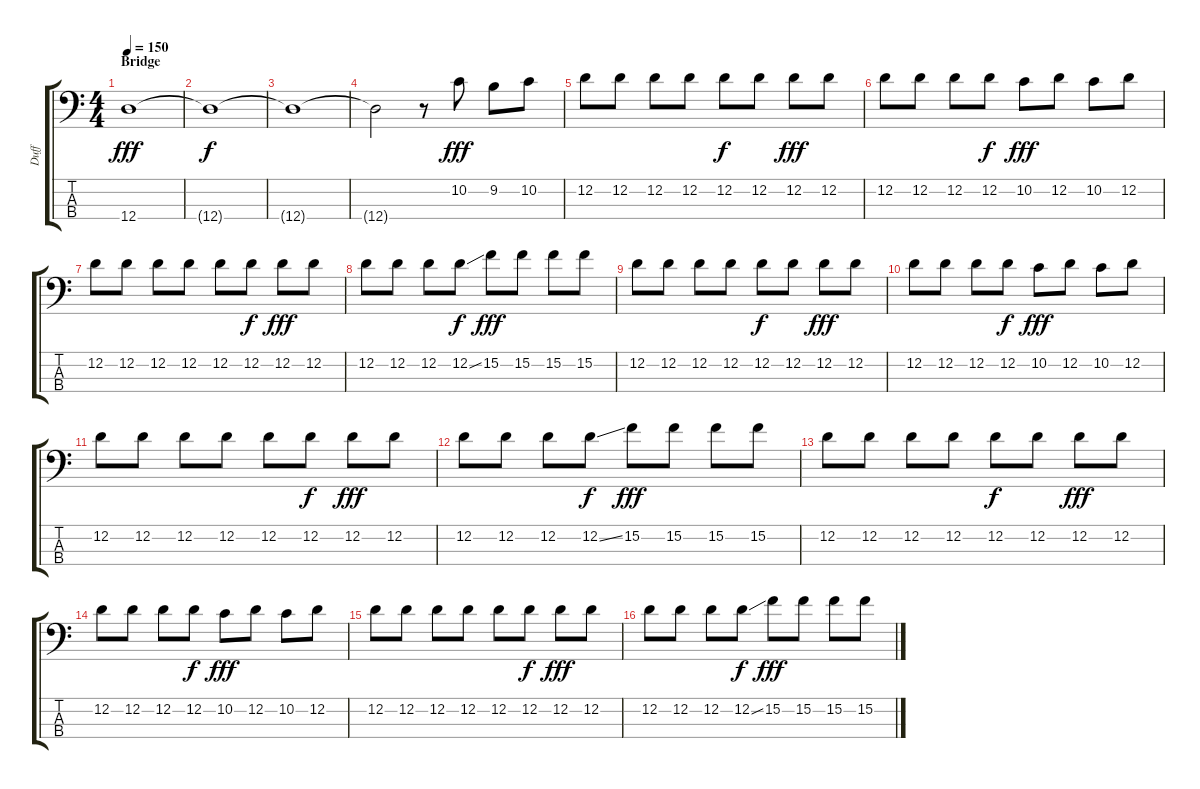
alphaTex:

\track ("Duff" "Duff") {instrument electricbasspick}
\staff {score tabs}
\tuning (G2 D2 A1 D1) {hide}
\ts (4 4)
\section ("" "Bridge")
\tempo 150
\clef f4
\ks c
12.4.1{dy fff} |
12.4{t}.1{dy f} |
12.4{t}.1 |
12.4{t}.2 r.8 10.2.8{dy fff} 9.2.8 10.2.8 |
12.2.8 12.2.8 12.2.8 12.2.8 12.2.8{dy f} 12.2.8 12.2.8{dy fff} 12.2.8 |
12.2.8 12.2.8 12.2.8 12.2.8{dy f} 10.2.8{dy fff} 12.2.8 10.2.8 12.2.8 |
12.2.8 12.2.8 12.2.8 12.2.8 12.2.8 12.2.8{dy f} 12.2.8{dy fff} 12.2.8 |
12.2.8 12.2.8 12.2.8 12.2{ss}.8{dy f} 15.2.8{dy fff} 15.2.8 15.2.8 15.2.8 |
12.2.8 12.2.8 12.2.8 12.2.8 12.2.8{dy f} 12.2.8 12.2.8{dy fff} 12.2.8 |
12.2.8 12.2.8 12.2.8 12.2.8{dy f} 10.2.8{dy fff} 12.2.8 10.2.8 12.2.8 |
12.2.8 12.2.8 12.2.8 12.2.8 12.2.8 12.2.8{dy f} 12.2.8{dy fff} 12.2.8 |
12.2.8 12.2.8 12.2.8 12.2{ss}.8{dy f} 15.2.8{dy fff} 15.2.8 15.2.8 15.2.8 |
12.2.8 12.2.8 12.2.8 12.2.8 12.2.8{dy f} 12.2.8 12.2.8{dy fff} 12.2.8 |
12.2.8 12.2.8 12.2.8 12.2.8{dy f} 10.2.8{dy fff} 12.2.8 10.2.8 12.2.8 |
12.2.8 12.2.8 12.2.8 12.2.8 12.2.8 12.2.8{dy f} 12.2.8{dy fff} 12.2.8 |
12.2.8 12.2.8 12.2.8 12.2{ss}.8{dy f} 15.2.8{dy fff} 15.2.8 15.2.8 15.2.8
